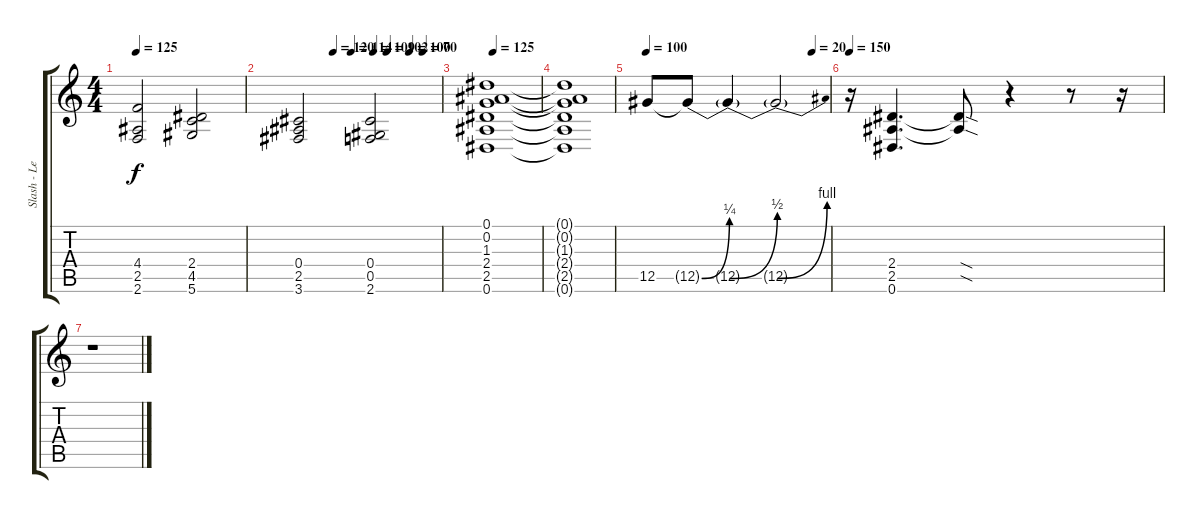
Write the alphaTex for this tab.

\track ("Slash - Lead Guitar" "Slash - Le") {instrument distortionguitar}
\staff {score tabs}
\tuning (Eb4 Bb3 Gb3 Db3 Ab2 Eb2) {hide}
\ts (4 4)
\tempo 125
\clef g2
\ks c
(4.4 2.5 2.6).2{dy f} (2.4 4.5 5.6).2 |
\tempo (120 0.25)
\tempo (114 0.375)
\tempo (109 0.53125)
\tempo (102 0.625)
\tempo (100 0.78125)
\tempo (70 0.875)
(0.4 2.5 3.6).2 (0.4 0.5 2.6).2 |
\tempo 125
(0.1 0.2 1.3 2.4 2.5 0.6).1 |
(0.1{t} 0.2{t} 1.3{t} 2.4{t} 2.5{t} 0.6{t}).1 |
\tempo 100
\tempo (20 0.90625)
12.5.8 12.5{be (bend 0 0 60 1) t}.8 12.5{be (bend 0 0 60 2) t}.4 12.5{be (bend 0 0 60 4) t}.2 |
\tempo 150
r.16 (2.4 2.5 0.6).4{d} (2.4{sod t} 2.5{sod t}).8 r.4 r.8 r.16 |
r.1
